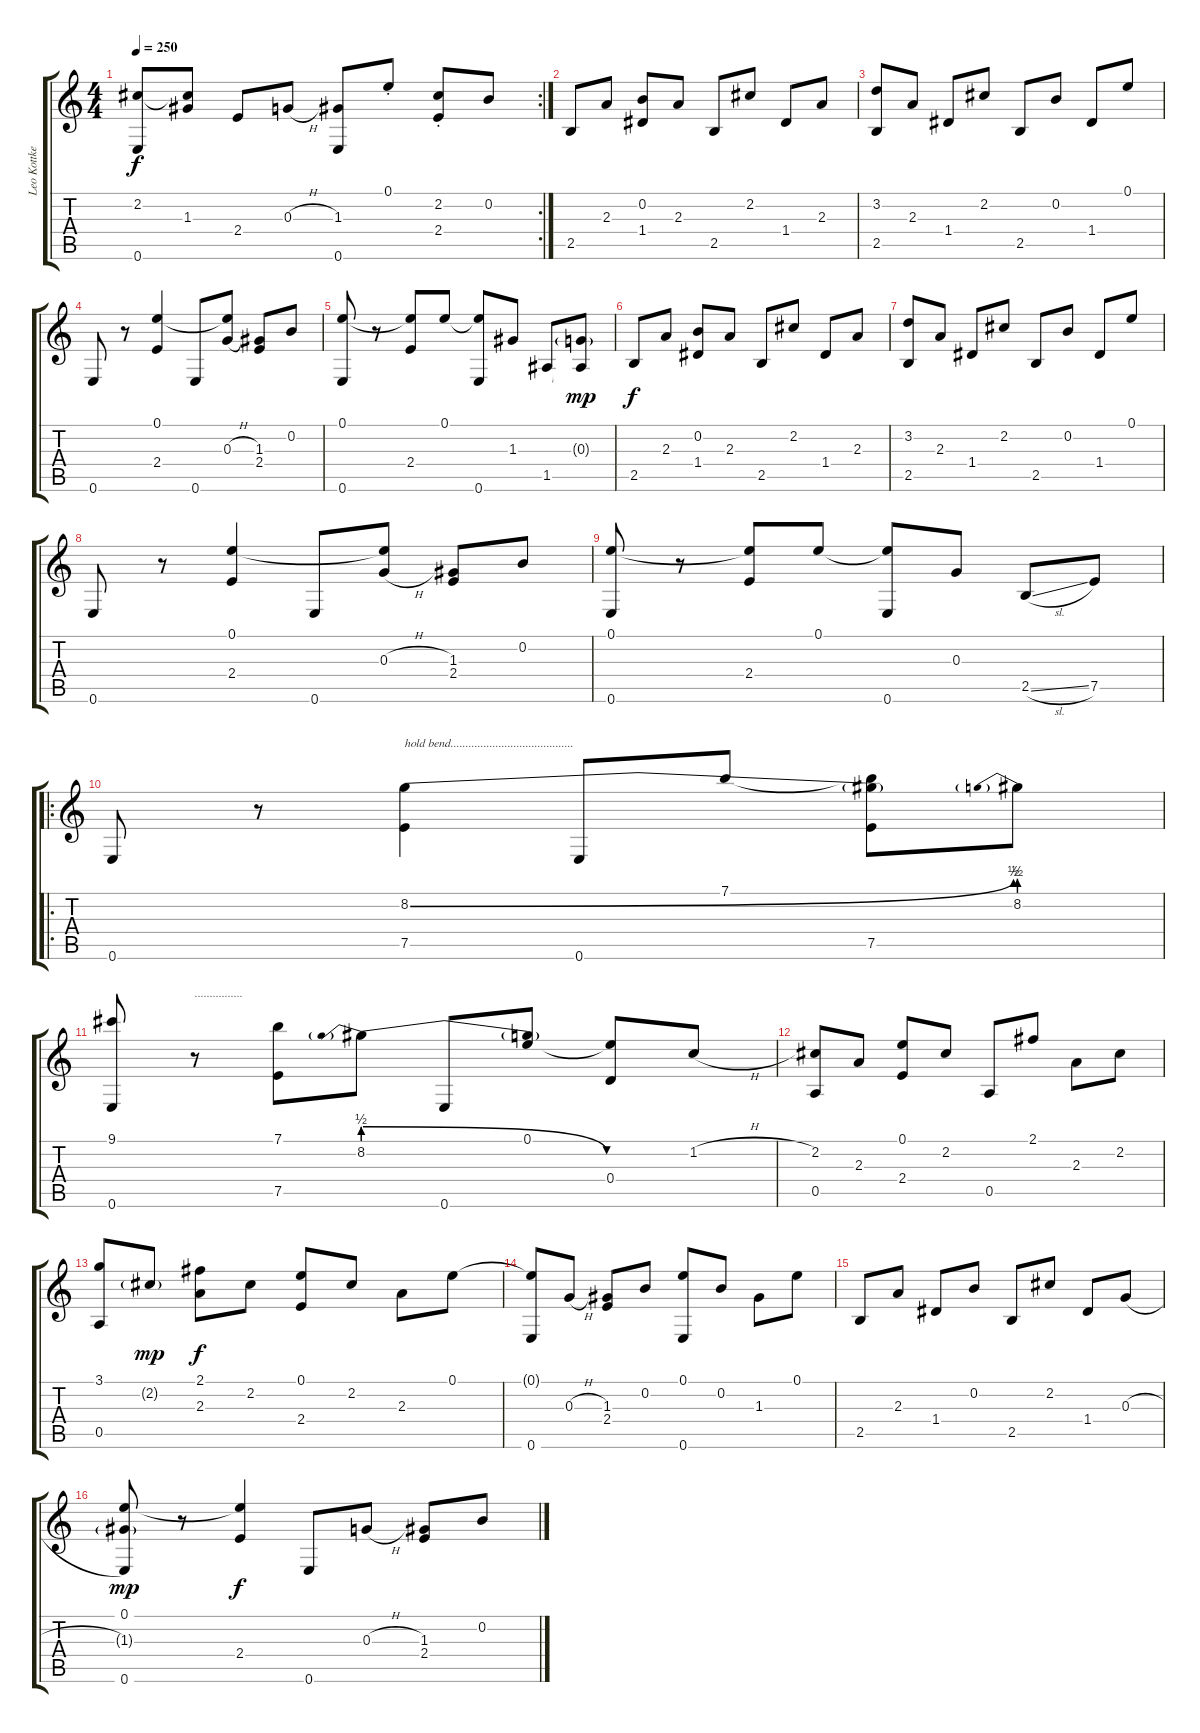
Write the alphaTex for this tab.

\track ("Leo Kottke" "Leo Kottke") {instrument acousticguitarsteel}
\staff {score tabs}
\tuning (E4 B3 G3 D3 A2 E2) {hide}
\rc 2
\ts (4 4)
\tempo 250
\clef g2
\ks c
(2.2 0.6).8{dy f} (2.2{t} 1.3).8 2.4.8 0.3{h}.8 (1.3 0.6).8 0.1{st}.8 (2.2{st} 2.4).8 0.2.8 |
2.5.8 2.3.8 (0.2 1.4).8 2.3.8 2.5.8 2.2.8 1.4.8 2.3.8 |
(3.2 2.5).8 2.3.8 1.4.8 2.2.8 2.5.8 0.2.8 1.4.8 0.1.8 |
0.6.8 r.8 (0.1 2.4).4 0.6.8 (0.1{t} 0.3{h}).8 (1.3 2.4).8 0.2.8 |
(0.1 0.6).8 r.8 (0.1{t} 2.4).8 0.1.8 (0.1{t} 0.6).8 1.3.8 1.5.8 (0.3{g} 1.5{t}).8{dy mp} |
2.5.8{dy f} 2.3.8 (0.2 1.4).8 2.3.8 2.5.8 2.2.8 1.4.8 2.3.8 |
(3.2 2.5).8 2.3.8 1.4.8 2.2.8 2.5.8 0.2.8 1.4.8 0.1.8 |
0.6.8 r.8 (0.1 2.4).4 0.6.8 (0.1{t} 0.3{h}).8 (1.3 2.4).8 0.2.8 |
(0.1 0.6).8 r.8 (0.1{t} 2.4).8 0.1.8 (0.1{t} 0.6).8 0.3.8 2.5{sl}.8 7.5.8 |
\ro
0.6.8 r.8 (8.2{be (bend 0 0 60 2)} 7.5).4{txt "hold bend........................................."} 0.6.8 7.1.8 (7.1{t} 8.2{t} 7.5).8 8.2{be (prebend 0 2 60 2)}.8 |
(9.1 0.6).8 r.8{txt "................"} (7.1 7.5).8 8.2{be (prebendrelease 0 2 60 0)}.8 0.6.8 (0.1 8.2{t}).8 (0.1{t} 0.4).8 1.2{h}.8 |
(2.2 0.5).8 2.3.8 (0.1 2.4).8 2.2.8 0.5.8 2.1.8 2.3.8 2.2.8 |
(3.1 0.5).8 2.2{g}.8{dy mp} (2.1 2.3).8{dy f} 2.2.8 (0.1 2.4).8 2.2.8 2.3.8 0.1.8 |
(0.1{t} 0.6).8 0.3{h}.8 (1.3 2.4).8 0.2.8 (0.1 0.6).8 0.2.8 1.3.8 0.1.8 |
2.5.8 2.3.8 1.4.8 0.2.8 2.5.8 2.2.8 1.4.8 0.3{h}.8 |
(0.1 1.3{g} 0.6).8{dy mp} r.8 (0.1{t} 2.4).4{dy f} 0.6.8 0.3{h}.8 (1.3 2.4).8 0.2.8
